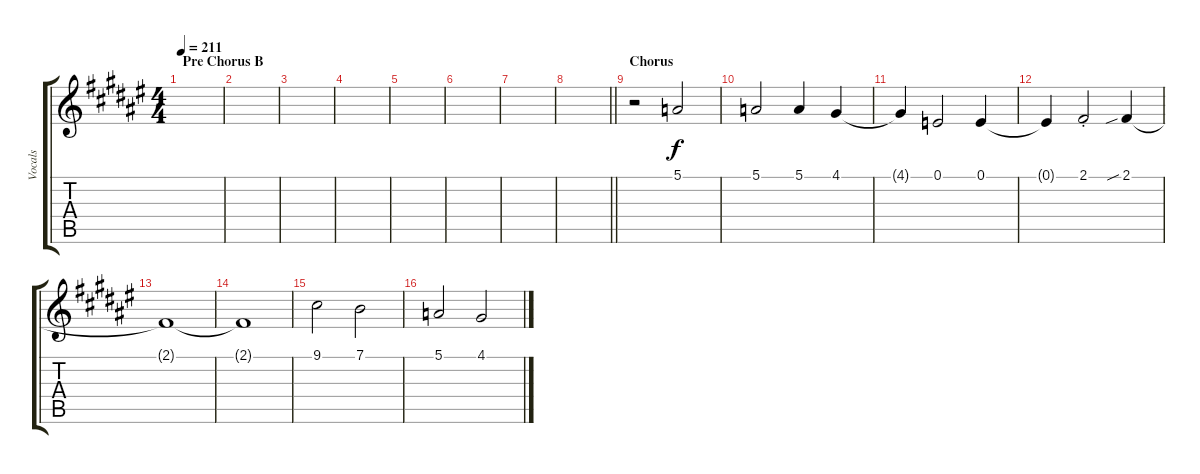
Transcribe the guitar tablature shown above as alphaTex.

\track ("Vocals" "Vocals") {instrument lead2sawtooth}
\staff {score tabs}
\tuning (E4 B3 G3 D3 A2 E2) {hide}
\ts (4 4)
\section ("" "Pre Chorus B")
\tempo 211
\clef g2
\ks d#minor
|
|
|
|
|
|
|
\barLineRight lightlight
|
\section ("" "Chorus")
r.2 5.1.2 |
5.1.2 5.1.4 4.1.4 |
4.1{t}.4 0.1.2 0.1.4 |
0.1{t}.4 2.1{st}.2 2.1{sib}.4 |
2.1{t}.1 |
2.1{t}.1 |
9.1.2 7.1.2 |
5.1.2 4.1.2
